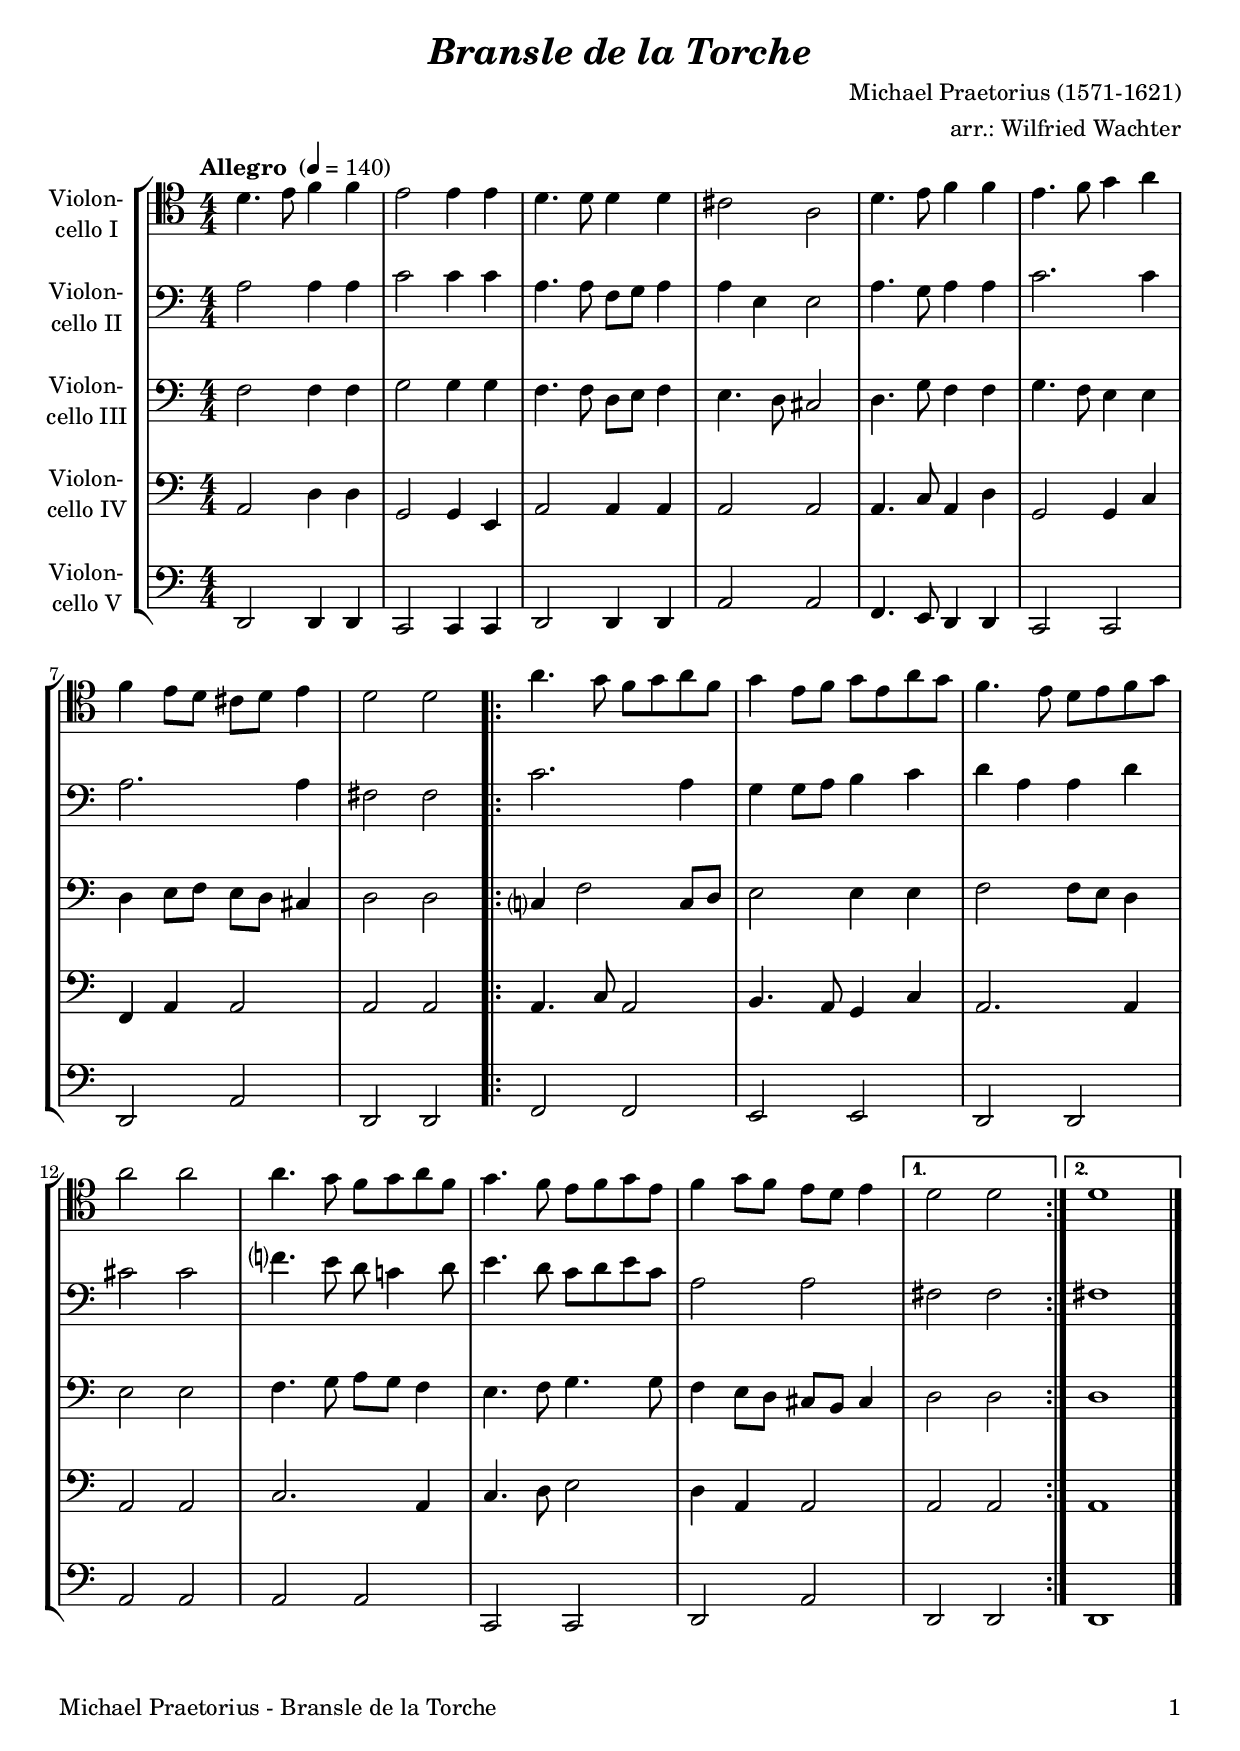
\version "2.18.2"
\include "deutsch.ly"
  
#(set-global-staff-size 20)

\header {
  title     = \markup \bold \italic "Bransle de la Torche"
  composer  = "Michael Praetorius (1571-1621)"
  arranger  = "arr.: Wilfried Wachter"
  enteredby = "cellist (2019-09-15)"
%  piece     = ""
}

voiceconsts = {
  \key c \major
  \time 4/4
  \clef "bass"
  \numericTimeSignature
  \compressFullBarRests
  % Set default beaming for all staves
%  \set Timing.beamExceptions = #'()
%  \set Timing.baseMoment     = #(ly:make-moment 1 4)
%  \set Timing.beatStructure  = #'(1 1 1 1)
  \tempo "Allegro " 4=140
}

micl = "clarinet"
mifl = "flute"
miob = "oboe"
mifh = "french horn"
misx = "tenor sax"
mist = "string ensemble 1"
miva = "viola"
miba = "cello"
%miba = "bassoon"
mikl = "harpsichord"

va = \relative c' {
  \voiceconsts
  \clef "tenor"

  d4. e8 f4 f
  e2 e4 e
  d4. d8 d4 d
  cis2 a
  d4. e8 f4 f
  e4. f8 g4 a
  f e8 d cis d e4
  d2 d
  
  \repeat volta 2 {
    a'4. g8 f g a f
    g4 e8 f g e a g
    f4. e8 d e f g
    a2 a
    a4. g8 f g a f
    g4. f8 e f g e

    f4 g8 f e d e4
  }
  \alternative {
    { d2 d }
    { d1 }
  }
  \bar "|."
}

vb = \relative c' {
  \voiceconsts

  a2 a4 a
  c2 c4 c
  a4. a8 f g a4
  a e e2
  a4. g8 a4 a
  c2. c4
  a2. a4
  fis2 fis
  
  \repeat volta 2 {
    c'2. a4
    g g8 a h4 c
    d a a d
    cis2 cis
    f?4. e8 d c!4 d8
    e4. d8 c d e c
    a2 a
  }
  \alternative {
    { fis fis }
    { fis1 }
  }
  \bar "|."
}

vc = \relative c {
  \voiceconsts

  f2 f4 f
  g2 g4 g
  f4. f8 d e f4
  e4. d8 cis2
  d4. g8 f4 f
  g4. f8 e4 e
  d e8 f e d cis4
  d2 d
  
  \repeat volta 2 {
    c?4 f2 c8 d
    e2 e4 e
    f2 f8 e d4
    e2 e
    f4. g8 a g f4
    e4. f8 g4. g8
    f4 e8 d cis h cis4
  }
  \alternative {
    { d2 d }
    { d1 }
  }
  \bar "|."
}

vd = \relative c {
  \voiceconsts

  a2 d4 d
  g,2 g4 e
  a2 a4 a
  a2 a
  a4. c8 a4 d
  g,2 g4 c
  f, a a2
  a a
  
  \repeat volta 2 {
    a4. c8 a2
    h4. a8 g4 c
    a2. a4
    a2 a
    c2. a4
    c4. d8 e2
    d4 a a2
  }
  \alternative {
    { a a }
    { a1 }
  }
  \bar "|."
}

ve = \relative c, {
  \voiceconsts

  d2 d4 d
  c2 c4 c
  d2 d4 d
  a'2 a
  f4. e8 d4 d
  c2 c
  d a'
  d, d
  
  \repeat volta 2 {
    f f
    e e
    d d
    a' a
    a a
    c, c
    d a'
  }
  \alternative {
    { d, d }
    { d1 }
  }
  \bar "|."
}


music = \new StaffGroup <<
      \new Staff {
	\set Staff.midiInstrument = \miba
	\set Staff.instrumentName = \markup \center-column { "Violon-" "cello I" }
	\transpose c c { \va }
      }

      \new Staff {
	\set Staff.midiInstrument = \miba
	\set Staff.instrumentName = \markup \center-column { "Violon-" "cello II" }
	\transpose c c { \vb }
      }

      \new Staff {
	\set Staff.midiInstrument = \miba
	\set Staff.instrumentName = \markup \center-column { "Violon-" "cello III" }
	\transpose c c { \vc }
      }

      \new Staff {
	\set Staff.midiInstrument = \miba
	\set Staff.instrumentName = \markup \center-column { "Violon-" "cello IV" }
	\transpose c c { \vd }
      }

      \new Staff {
	\set Staff.midiInstrument = \miba
	\set Staff.instrumentName = \markup \center-column { "Violon-" "cello V" }
	\transpose c c { \ve }
      }
>>

\book {
 \paper {
    print-page-number = ##t
    print-first-page-number = ##t
    oddHeaderMarkup = \markup \null
    evenHeaderMarkup = \markup \null
    oddFooterMarkup = \markup {
      \fill-line {
        \on-the-fly #print-page-number-check-first
        "Michael Praetorius - Bransle de la Torche" \fromproperty #'page:page-number-string
      }
    }
    evenFooterMarkup = \oddFooterMarkup
  }  \score {
    \music
    \layout {}
  }

  \score {
    \unfoldRepeats \music

    \midi {
      \context {
        \Score
      }
    }
  }
}
